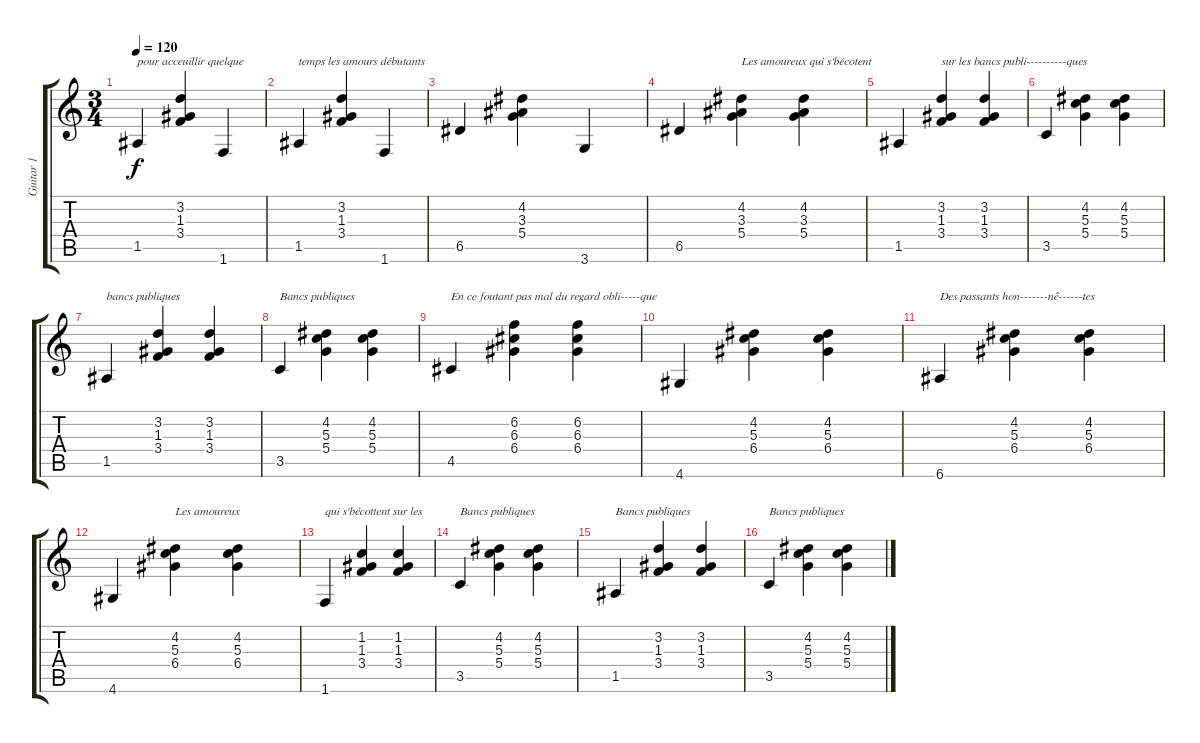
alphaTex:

\track ("Guitar 1" "Guitar 1") {instrument acousticguitarnylon}
\staff {score tabs}
\tuning (E4 B3 G3 D3 A2 E2) {hide}
\ts (3 4)
\tempo 120
\clef g2
\ks c
1.5.4{txt "pour acceuillir quelque" dy f} (3.2 1.3 3.4).4 1.6.4 |
1.5.4{txt "temps les amours débutants"} (3.2 1.3 3.4).4 1.6.4 |
6.5.4 (4.2 3.3 5.4).4 3.6.4 |
6.5.4 (4.2 3.3 5.4).4{txt "Les amoureux qui s'bécotent"} (4.2 3.3 5.4).4 |
1.5.4 (3.2 1.3 3.4).4{txt "sur les bancs publi----------ques"} (3.2 1.3 3.4).4 |
3.5.4 (4.2 5.3 5.4).4 (4.2 5.3 5.4).4 |
1.5.4{txt "bancs publiques"} (3.2 1.3 3.4).4 (3.2 1.3 3.4).4 |
3.5.4{txt "Bancs publiques"} (4.2 5.3 5.4).4 (4.2 5.3 5.4).4 |
4.5.4{txt "En ce foutant pas mal du regard obli-----que"} (6.2 6.3 6.4).4 (6.2 6.3 6.4).4 |
4.6.4 (4.2 5.3 6.4).4 (4.2 5.3 6.4).4 |
6.6.4{txt "Des passants hon-------nê------tes"} (4.2 5.3 6.4).4 (4.2 5.3 6.4).4 |
4.6.4 (4.2 5.3 6.4).4{txt "Les amoureux"} (4.2 5.3 6.4).4 |
1.6.4{txt "qui s'bécottent sur les "} (1.2 1.3 3.4).4 (1.2 1.3 3.4).4 |
3.5.4{txt "Bancs publiques"} (4.2 5.3 5.4).4 (4.2 5.3 5.4).4 |
1.5.4{txt "Bancs publiques"} (3.2 1.3 3.4).4 (3.2 1.3 3.4).4 |
3.5.4{txt "Bancs publiques"} (4.2 5.3 5.4).4 (4.2 5.3 5.4).4
